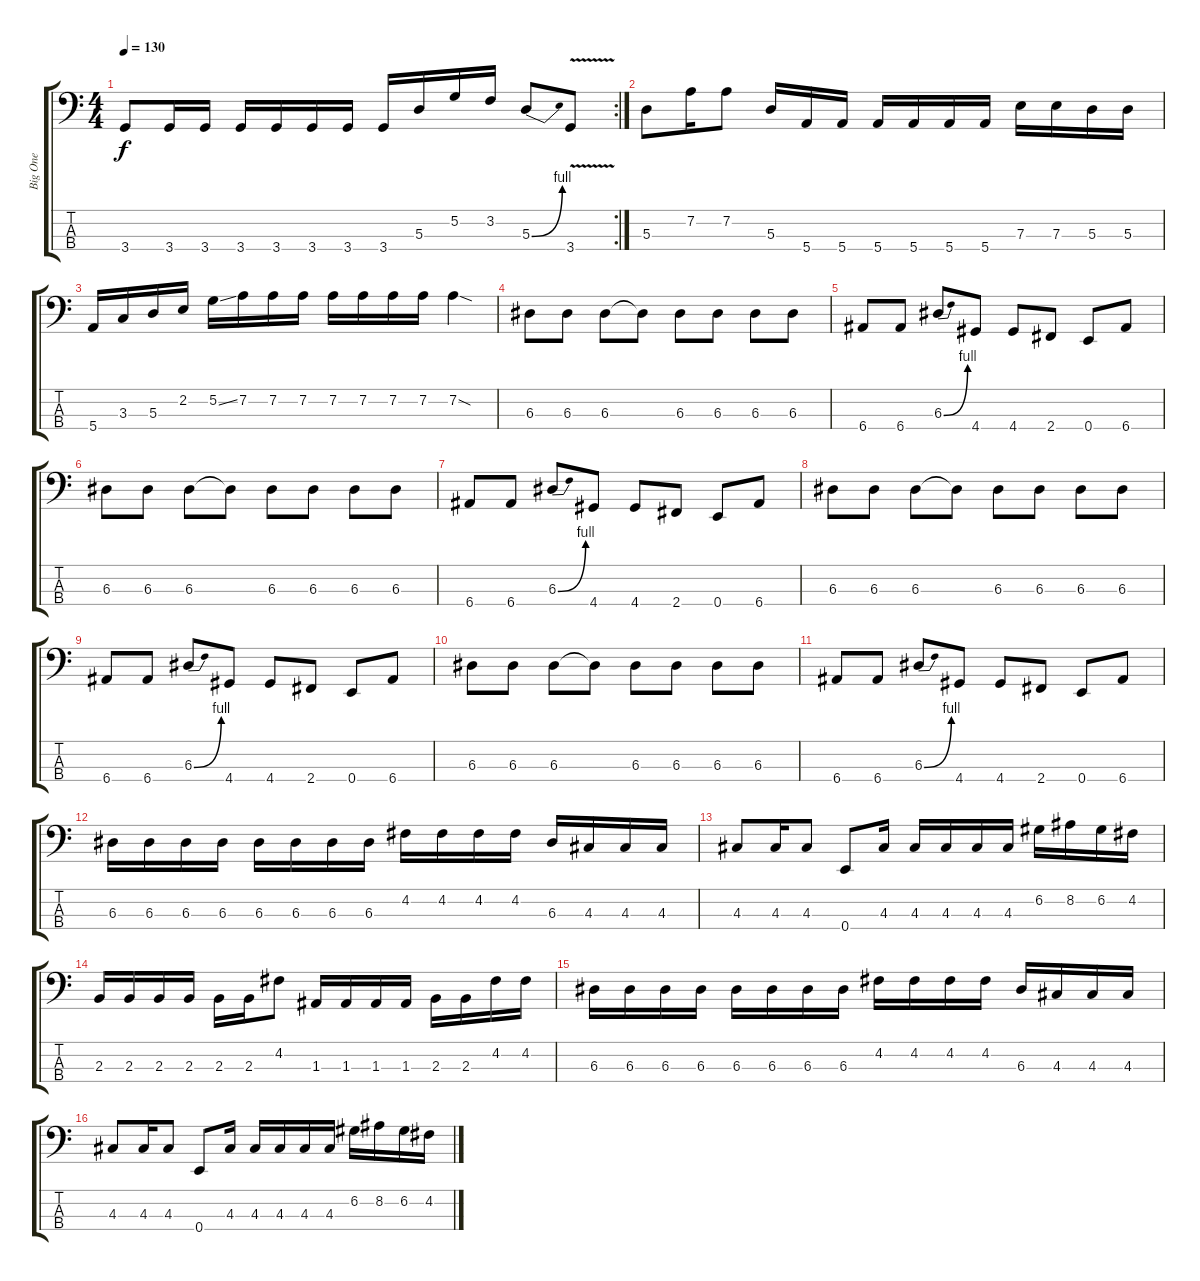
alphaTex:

\track ("Big One" "Big One") {instrument electricbassfinger}
\staff {score tabs}
\tuning (G2 D2 A1 E1) {hide}
\rc 2
\ts (4 4)
\tempo 130
\clef f4
\ks c
3.4.8{dy f} 3.4.16 3.4.16 3.4.16 3.4.16 3.4.16 3.4.16 3.4.16 5.3.16 5.2.16 3.2.16 5.3{be (bend 0 0 60 4)}.8 3.4{v}.8 |
5.3.8 7.2.16 7.2.8 5.3.16 5.4.16 5.4.16 5.4.16 5.4.16 5.4.16 5.4.16 7.3.16 7.3.16 5.3.16 5.3.16 |
5.4.16 3.3.16 5.3.16 2.2.16 5.2{ss}.16 7.2.16 7.2.16 7.2.16 7.2.16 7.2.16 7.2.16 7.2.16 7.2{sod}.4 |
6.3.8 6.3.8 6.3.8 6.3{t}.8 6.3.8 6.3.8 6.3.8 6.3.8 |
6.4.8 6.4.8 6.3{be (bend 0 0 60 4)}.8 4.4.8 4.4.8 2.4.8 0.4.8 6.4.8 |
6.3.8 6.3.8 6.3.8 6.3{t}.8 6.3.8 6.3.8 6.3.8 6.3.8 |
6.4.8 6.4.8 6.3{be (bend 0 0 60 4)}.8 4.4.8 4.4.8 2.4.8 0.4.8 6.4.8 |
6.3.8 6.3.8 6.3.8 6.3{t}.8 6.3.8 6.3.8 6.3.8 6.3.8 |
6.4.8 6.4.8 6.3{be (bend 0 0 60 4)}.8 4.4.8 4.4.8 2.4.8 0.4.8 6.4.8 |
6.3.8 6.3.8 6.3.8 6.3{t}.8 6.3.8 6.3.8 6.3.8 6.3.8 |
6.4.8 6.4.8 6.3{be (bend 0 0 60 4)}.8 4.4.8 4.4.8 2.4.8 0.4.8 6.4.8 |
6.3.16 6.3.16 6.3.16 6.3.16 6.3.16 6.3.16 6.3.16 6.3.16 4.2.16 4.2.16 4.2.16 4.2.16 6.3.16 4.3.16 4.3.16 4.3.16 |
4.3.8 4.3.16 4.3.8 0.4.8 4.3.16 4.3.16 4.3.16 4.3.16 4.3.16 6.2.16 8.2.16 6.2.16 4.2.16 |
2.3.16 2.3.16 2.3.16 2.3.16 2.3.16 2.3.16 4.2.8 1.3.16 1.3.16 1.3.16 1.3.16 2.3.16 2.3.16 4.2.16 4.2.16 |
6.3.16 6.3.16 6.3.16 6.3.16 6.3.16 6.3.16 6.3.16 6.3.16 4.2.16 4.2.16 4.2.16 4.2.16 6.3.16 4.3.16 4.3.16 4.3.16 |
4.3.8 4.3.16 4.3.8 0.4.8 4.3.16 4.3.16 4.3.16 4.3.16 4.3.16 6.2.16 8.2.16 6.2.16 4.2.16
